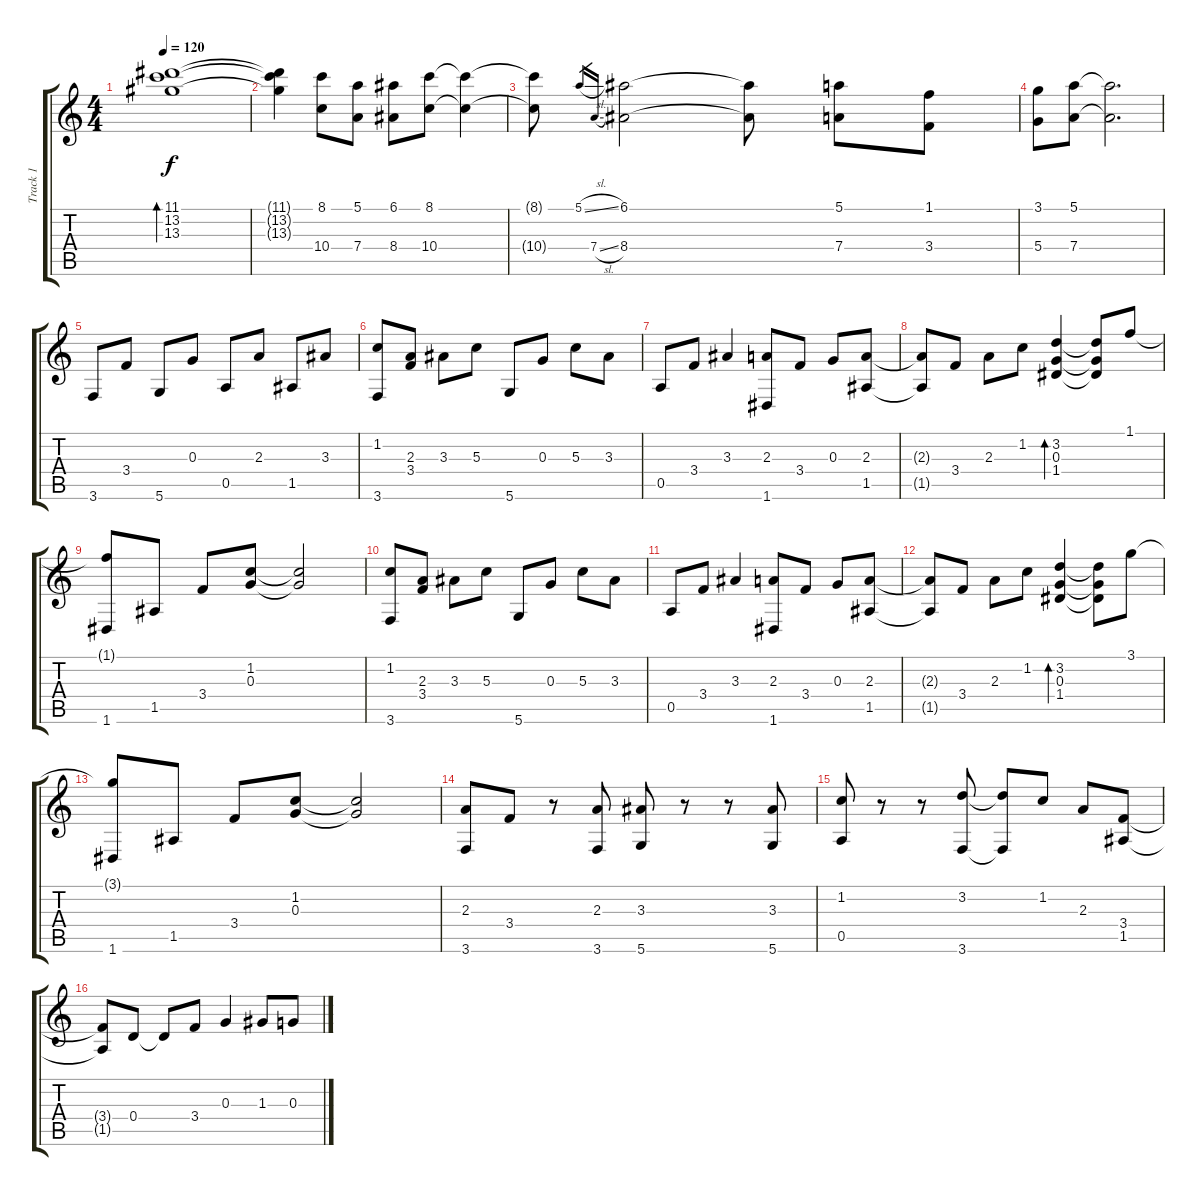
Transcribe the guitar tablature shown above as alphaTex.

\track ("Track 1" "Track 1") {instrument acousticguitarsteel}
\staff {score tabs}
\tuning (E4 B3 G3 D3 A2 D2) {hide}
\ts (4 4)
\tempo 120
\clef g2
\ks c
(11.1 13.2 13.3).1{bd 240 dy f} |
(11.1{t} 13.2{t} 13.3{t}).4 (8.1 10.4).8 (5.1 7.4).8 (6.1 8.4).8 (8.1 10.4).8 (8.1{t} 10.4{t}).4 |
(8.1{t} 10.4{t}).8 5.1{sl}.16{gr} 7.4{sl}.16{gr} (6.1 8.4).2 (6.1{t} 8.4{t}).8 (5.1 7.4).8 (1.1 3.4).8 |
(3.1 5.4).8 (5.1 7.4).8 (5.1{t} 7.4{t}).2{d} |
3.6.8 3.4.8 5.6.8 0.3.8 0.5.8 2.3.8 1.5.8 3.3.8 |
(1.2 3.6).8 (2.3 3.4).8 3.3.8 5.3.8 5.6.8 0.3.8 5.3.8 3.3.8 |
0.5.8 3.4.8 3.3.4 (2.3 1.6).8 3.4.8 0.3.8 (2.3 1.5).8 |
(2.3{t} 1.5{t}).8 3.4.8 2.3.8 1.2.8 (3.2 0.3 1.4).4{bd 240} (3.2{t} 0.3{t} 1.4{t}).8 1.1.8 |
(1.1{t} 1.6).8 1.5.8 3.4.8 (1.2 0.3).8 (1.2{t} 0.3{t}).2 |
(1.2 3.6).8 (2.3 3.4).8 3.3.8 5.3.8 5.6.8 0.3.8 5.3.8 3.3.8 |
0.5.8 3.4.8 3.3.4 (2.3 1.6).8 3.4.8 0.3.8 (2.3 1.5).8 |
(2.3{t} 1.5{t}).8 3.4.8 2.3.8 1.2.8 (3.2 0.3 1.4).4{bd 240} (3.2{t} 0.3{t} 1.4{t}).8 3.1.8 |
(3.1{t} 1.6).8 1.5.8 3.4.8 (1.2 0.3).8 (1.2{t} 0.3{t}).2 |
(2.3 3.6).8 3.4.8 r.8 (2.3 3.6).8 (3.3 5.6).8 r.8 r.8 (3.3 5.6).8 |
(1.2 0.5).8 r.8 r.8 (3.2 3.6).8 (3.2{t} 3.6{t}).8 1.2.8 2.3.8 (3.4 1.5).8 |
(3.4{t} 1.5{t}).8 0.4.8 0.4{t}.8 3.4.8 0.3.4 1.3.8 0.3.8
